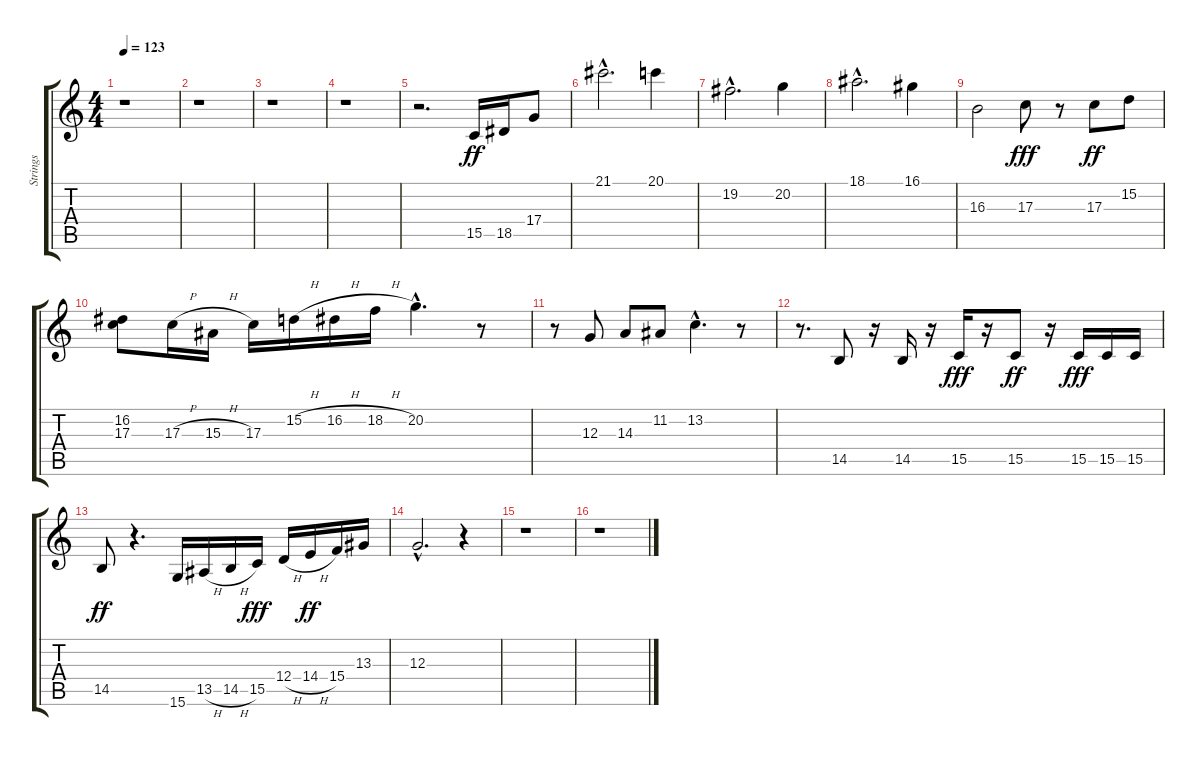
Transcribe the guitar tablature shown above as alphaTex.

\track ("Strings" "Strings") {instrument stringensemble1}
\staff {score tabs}
\tuning (E4 B3 G3 D3 A2 E2) {hide}
\ts (4 4)
\tempo 123
\clef g2
\ks c
r.1{dy ff} |
r.1 |
r.1 |
r.1 |
r.2{d} 15.5.16 18.5.16 17.4.8 |
21.1{hac}.2{d} 20.1.4 |
19.2{hac}.2{d} 20.2.4 |
18.1{hac}.2{d} 16.1.4 |
16.3.2 17.3.8{dy fff} r.8 17.3.8{dy ff} 15.2.8 |
(16.2 17.3).8 17.3{h}.16 15.3{h}.16 17.3.16 15.2{h}.16 16.2{h}.16 18.2{h}.16 20.2{hac}.4{d} r.8 |
r.8 12.3.8 14.3.8 11.2.8 13.2{hac}.4{d} r.8 |
r.8{d} 14.5.8 r.16 14.5.16 r.16 15.5.16{dy fff} r.16 15.5.8{dy ff} r.16 15.5.16{dy fff} 15.5.16 15.5.16 |
14.5.8{dy ff} r.4{d} 15.6.16 13.5{h}.16 14.5{h}.16 15.5.16{dy fff} 12.4{h}.16 14.4{h}.16{dy ff} 15.4.16 13.3.16 |
12.3{hac}.2{d} r.4 |
r.1 |
r.1
